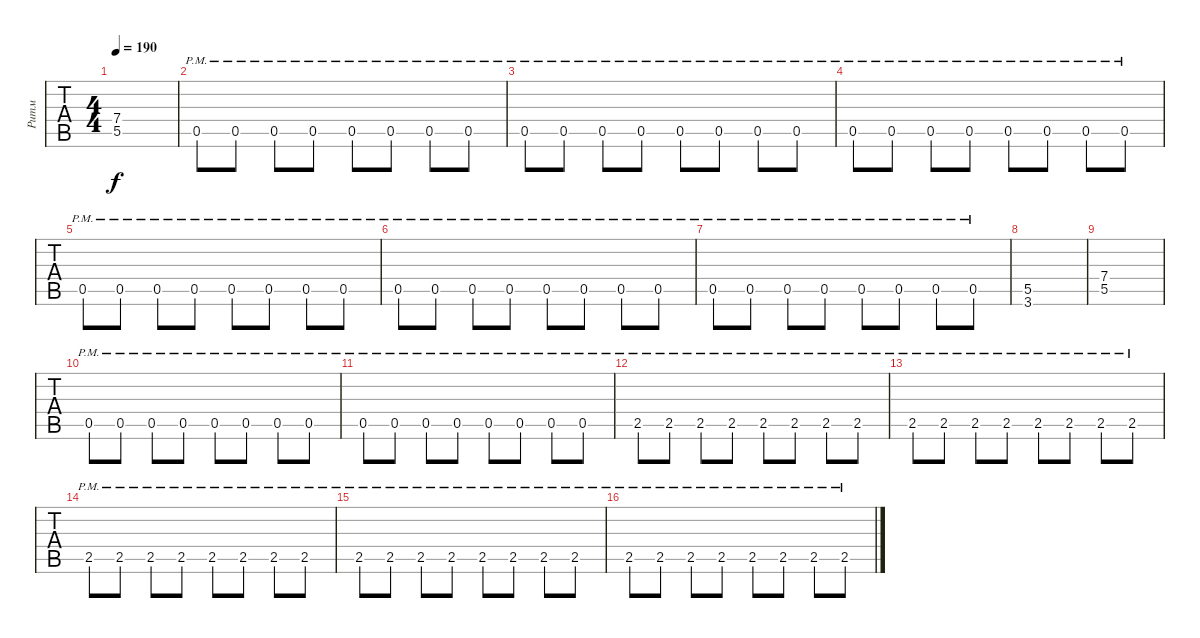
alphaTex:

\track ("Ритм" "Ритм") {instrument distortionguitar}
\staff {tabs}
\tuning (E4 B3 G3 D3 A2 E2) {hide}
\ts (4 4)
\tempo 190
\clef g2
\ks c
(7.4 5.5).1{dy f} |
0.5{pm}.8 0.5{pm}.8 0.5{pm}.8 0.5{pm}.8 0.5{pm}.8 0.5{pm}.8 0.5{pm}.8 0.5{pm}.8 |
0.5{pm}.8 0.5{pm}.8 0.5{pm}.8 0.5{pm}.8 0.5{pm}.8 0.5{pm}.8 0.5{pm}.8 0.5{pm}.8 |
0.5{pm}.8 0.5{pm}.8 0.5{pm}.8 0.5{pm}.8 0.5{pm}.8 0.5{pm}.8 0.5{pm}.8 0.5{pm}.8 |
0.5{pm}.8 0.5{pm}.8 0.5{pm}.8 0.5{pm}.8 0.5{pm}.8 0.5{pm}.8 0.5{pm}.8 0.5{pm}.8 |
0.5{pm}.8 0.5{pm}.8 0.5{pm}.8 0.5{pm}.8 0.5{pm}.8 0.5{pm}.8 0.5{pm}.8 0.5{pm}.8 |
0.5{pm}.8 0.5{pm}.8 0.5{pm}.8 0.5{pm}.8 0.5{pm}.8 0.5{pm}.8 0.5{pm}.8 0.5{pm}.8 |
(5.5 3.6).1 |
(7.4 5.5).1 |
0.5{pm}.8 0.5{pm}.8 0.5{pm}.8 0.5{pm}.8 0.5{pm}.8 0.5{pm}.8 0.5{pm}.8 0.5{pm}.8 |
0.5{pm}.8 0.5{pm}.8 0.5{pm}.8 0.5{pm}.8 0.5{pm}.8 0.5{pm}.8 0.5{pm}.8 0.5{pm}.8 |
2.5{pm}.8 2.5{pm}.8 2.5{pm}.8 2.5{pm}.8 2.5{pm}.8 2.5{pm}.8 2.5{pm}.8 2.5{pm}.8 |
2.5{pm}.8 2.5{pm}.8 2.5{pm}.8 2.5{pm}.8 2.5{pm}.8 2.5{pm}.8 2.5{pm}.8 2.5{pm}.8 |
2.5{pm}.8 2.5{pm}.8 2.5{pm}.8 2.5{pm}.8 2.5{pm}.8 2.5{pm}.8 2.5{pm}.8 2.5{pm}.8 |
2.5{pm}.8 2.5{pm}.8 2.5{pm}.8 2.5{pm}.8 2.5{pm}.8 2.5{pm}.8 2.5{pm}.8 2.5{pm}.8 |
2.5{pm}.8 2.5{pm}.8 2.5{pm}.8 2.5{pm}.8 2.5{pm}.8 2.5{pm}.8 2.5{pm}.8 2.5{pm}.8
